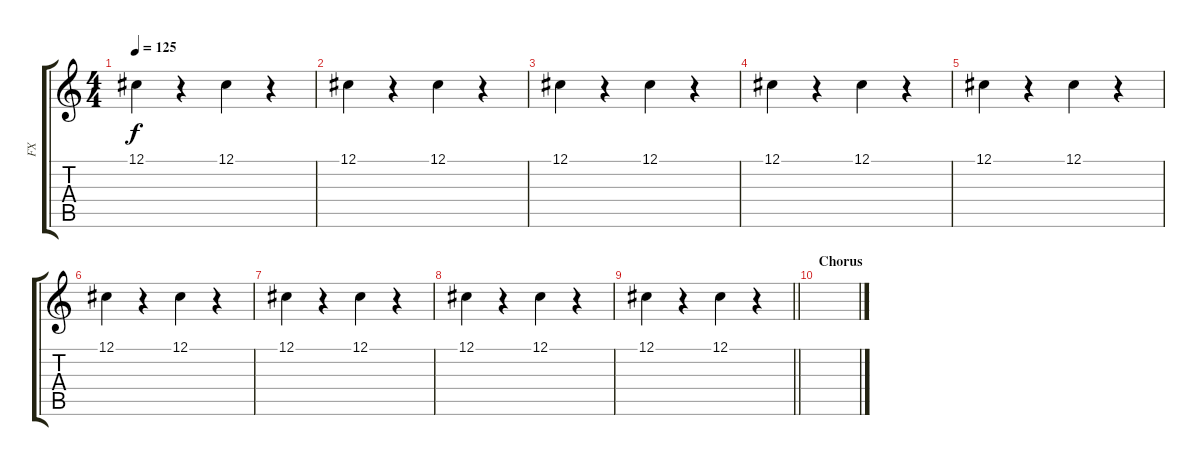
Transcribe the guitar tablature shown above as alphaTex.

\track ("FX" "FX") {instrument lead1square}
\staff {score tabs}
\tuning (Db4 Ab3 E3 B2 Gb2 B1) {hide}
\ts (4 4)
\tempo 125
\clef g2
\ks c
12.1.4{dy f} r.4 12.1.4 r.4 |
12.1.4 r.4 12.1.4 r.4 |
12.1.4 r.4 12.1.4 r.4 |
12.1.4 r.4 12.1.4 r.4 |
12.1.4 r.4 12.1.4 r.4 |
12.1.4 r.4 12.1.4 r.4 |
12.1.4 r.4 12.1.4 r.4 |
12.1.4 r.4 12.1.4 r.4 |
\barLineRight lightlight
12.1.4 r.4 12.1.4 r.4 |
\section ("" "Chorus")
